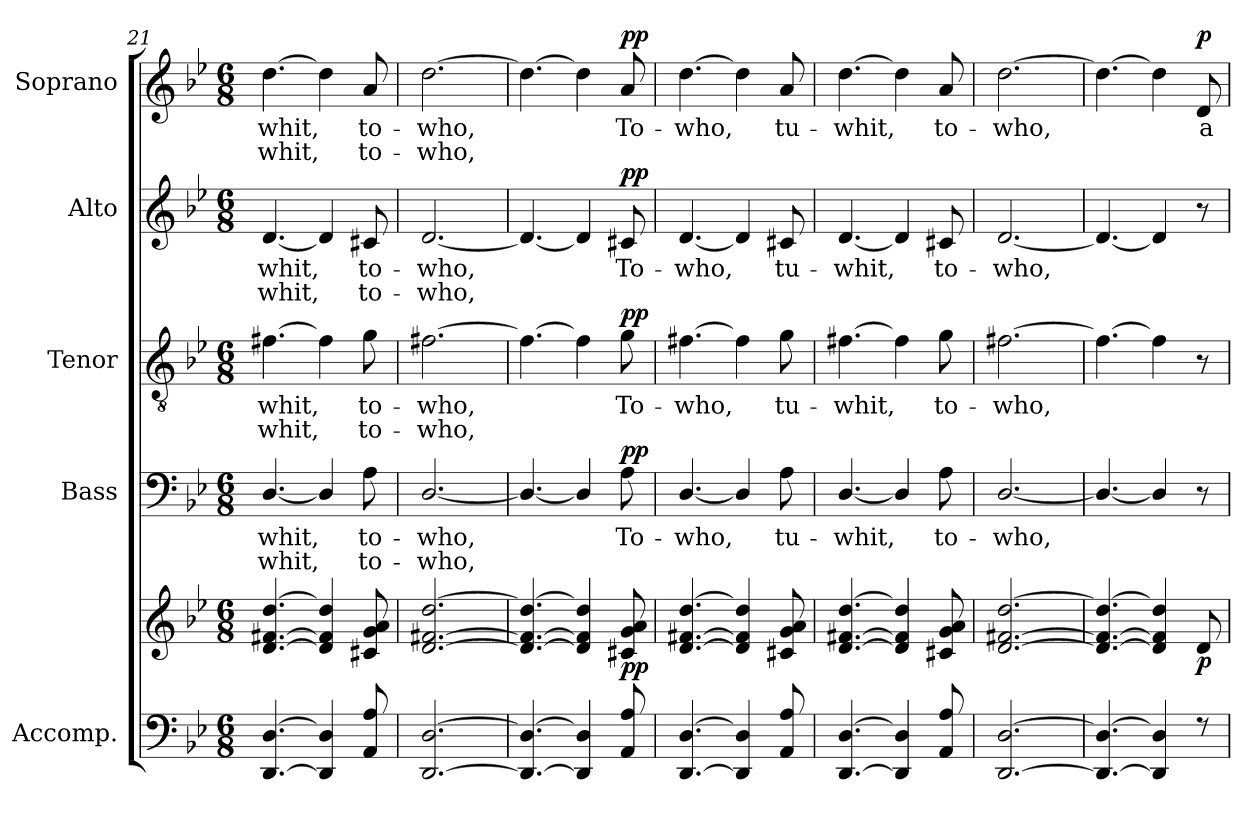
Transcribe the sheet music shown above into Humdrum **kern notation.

**kern	**kern	**dynam	**kern	**text	**text	**dynam	**kern	**text	**text	**dynam	**kern	**text	**text	**dynam	**kern	**text	**text	**dynam
*part5	*part5	*part5	*part4	*part4	*part4	*part4	*part3	*part3	*part3	*part3	*part2	*part2	*part2	*part2	*part1	*part1	*part1	*part1
*staff6	*staff5	*staff5/6	*staff4	*staff4	*staff4	*staff4	*staff3	*staff3	*staff3	*staff3	*staff2	*staff2	*staff2	*staff2	*staff1	*staff1	*staff1	*staff1
*I"Accomp.	*	*	*I"Bass	*	*	*	*I"Tenor	*	*	*	*I"Alto	*	*	*	*I"Soprano	*	*	*
*	*	*	*I'B	*	*	*	*I'T	*	*	*	*I'A	*	*	*	*I'S	*	*	*
!!LO:LB:g=z
*clefF4	*clefG2	*	*clefF4	*	*	*	*clefGv2	*	*	*	*clefG2	*	*	*	*clefG2	*	*	*
*k[b-e-]	*k[b-e-]	*	*k[b-e-]	*	*	*	*k[b-e-]	*	*	*	*k[b-e-]	*	*	*	*k[b-e-]	*	*	*
*B-:	*B-:	*	*B-:	*	*	*	*B-:	*	*	*	*B-:	*	*	*	*B-:	*	*	*
*M6/8	*M6/8	*	*M6/8	*	*	*	*M6/8	*	*	*	*M6/8	*	*	*	*M6/8	*	*	*
=21	=21	=21	=21	=21	=21	=21	=21	=21	=21	=21	=21	=21	=21	=21	=21	=21	=21	=21
*^	*	*	*	*	*	*	*	*	*	*	*	*	*	*	*	*	*	*
!	!LO:N:vis=1	!	!	!	!LO:LY:b	!LO:LY:b	!	!	!LO:LY:b	!LO:LY:b	!	!	!LO:LY:b	!LO:LY:b	!	!	!LO:LY:b	!LO:LY:b	!
*	*	*^	*	*	*	*	*	*	*	*	*	*	*	*	*	*	*	*	*
[4.DD [4.D	2.ryy	[4.d [4.f#X [4.dd	2.ryy	.	[4.D/	-whit,	whit,	.	[4.f#X	-whit,	whit,	.	[4.d	-whit,	whit,	.	[4.dd	-whit,	whit,	.
4DD] 4D]	.	4d] 4f#] 4dd]	.	.	4D/]	.	.	.	4f#]	.	.	.	4d]	.	.	.	4dd]	.	.	.
!	!	!	!	!	!	!LO:LY:b	!LO:LY:b	!	!	!LO:LY:b	!LO:LY:b	!	!	!LO:LY:b	!LO:LY:b	!	!	!LO:LY:b	!LO:LY:b	!
8AA 8A	.	8c#X 8g 8a	.	.	8A	to-	-to-	.	8g	to-	-to-	.	8c#X	to-	-to-	.	8a	to-	-to-	.
=22	=22	=22	=22	=22	=22	=22	=22	=22	=22	=22	=22	=22	=22	=22	=22	=22	=22	=22	=22	=22
!	!LO:N:vis=1	!	!	!	!	!LO:LY:b	!LO:LY:b	!	!	!LO:LY:b	!LO:LY:b	!	!	!LO:LY:b	!LO:LY:b	!	!	!LO:LY:b	!LO:LY:b	!
[2.DD [2.D	2.ryy	[2.d [2.f#X [2.dd	2.ryy	.	[2.D/	-who,	who,	.	[2.f#X	-who,	who,	.	[2.d	-who,	who,	.	[2.dd	-who,	who,	.
=23	=23	=23	=23	=23	=23	=23	=23	=23	=23	=23	=23	=23	=23	=23	=23	=23	=23	=23	=23	=23
!	!LO:N:vis=1	!	!LO:N:vis=1	!	!	!	!	!	!	!	!	!	!	!	!	!	!	!	!	!
4.DD_ 4.D_	2.ryy	4.d_ 4.f#_ 4.dd_	2.ryy	.	4.D/_	.	.	.	4.f#_	.	.	.	4.d_	.	.	.	4.dd_	.	.	.
4DD] 4D]	.	4d] 4f#] 4dd]	.	.	4D/]	.	.	.	4f#]	.	.	.	4d]	.	.	.	4dd]	.	.	.
!	!	!	!	!LO:DY:a=2	!	!LO:LY:b	!	!LO:DY:b	!	!LO:LY:b	!	!LO:DY:b	!	!LO:LY:b	!	!LO:DY:b	!	!LO:LY:b	!	!LO:DY:b
8AA 8A	.	8c#X 8g 8a	.	pp	8A	To-	.	pp	8g	To-	.	pp	8c#X	To-	.	pp	8a	To-	.	pp
=24	=24	=24	=24	=24	=24	=24	=24	=24	=24	=24	=24	=24	=24	=24	=24	=24	=24	=24	=24	=24
!	!LO:N:vis=1	!	!LO:N:vis=1	!	!	!LO:LY:b	!	!	!	!LO:LY:b	!	!	!	!LO:LY:b	!	!	!	!LO:LY:b	!	!
[4.DD [4.D	2.ryy	[4.d [4.f#X [4.dd	2.ryy	.	[4.D/	-who,	.	.	[4.f#X	-who,	.	.	[4.d	-who,	.	.	[4.dd	-who,	.	.
4DD] 4D]	.	4d] 4f#] 4dd]	.	.	4D/]	.	.	.	4f#]	.	.	.	4d]	.	.	.	4dd]	.	.	.
!	!	!	!	!	!	!LO:LY:b	!	!	!	!LO:LY:b	!	!	!	!LO:LY:b	!	!	!	!LO:LY:b	!	!
8AA 8A	.	8c#X 8g 8a	.	.	8A	tu-	.	.	8g	tu-	.	.	8c#X	tu-	.	.	8a	tu-	.	.
=25	=25	=25	=25	=25	=25	=25	=25	=25	=25	=25	=25	=25	=25	=25	=25	=25	=25	=25	=25	=25
!	!LO:N:vis=1	!	!LO:N:vis=1	!	!	!LO:LY:b	!	!	!	!LO:LY:b	!	!	!	!LO:LY:b	!	!	!	!LO:LY:b	!	!
[4.DD [4.D	2.ryy	[4.d [4.f#X [4.dd	2.ryy	.	[4.D/	-whit,	.	.	[4.f#X	-whit,	.	.	[4.d	-whit,	.	.	[4.dd	-whit,	.	.
4DD] 4D]	.	4d] 4f#] 4dd]	.	.	4D/]	.	.	.	4f#]	.	.	.	4d]	.	.	.	4dd]	.	.	.
!	!	!	!	!	!	!LO:LY:b	!	!	!	!LO:LY:b	!	!	!	!LO:LY:b	!	!	!	!LO:LY:b	!	!
8AA 8A	.	8c#X 8g 8a	.	.	8A	to-	.	.	8g	to-	.	.	8c#X	to-	.	.	8a	to-	.	.
=26	=26	=26	=26	=26	=26	=26	=26	=26	=26	=26	=26	=26	=26	=26	=26	=26	=26	=26	=26	=26
!	!LO:N:vis=1	!	!LO:N:vis=1	!	!	!LO:LY:b	!	!	!	!LO:LY:b	!	!	!	!LO:LY:b	!	!	!	!LO:LY:b	!	!
[2.DD [2.D	2.ryy	[2.d [2.f#X [2.dd	2.ryy	.	[2.D/	-who,	.	.	[2.f#X	-who,	.	.	[2.d	-who,	.	.	[2.dd	-who,	.	.
=27	=27	=27	=27	=27	=27	=27	=27	=27	=27	=27	=27	=27	=27	=27	=27	=27	=27	=27	=27	=27
!	!LO:N:vis=1	!	!LO:N:vis=1	!	!	!	!	!	!	!	!	!	!	!	!	!	!	!	!	!
4.DD_ 4.D_	2.ryy	4.d_ 4.f#_ 4.dd_	2.ryy	.	4.D/_	.	.	.	4.f#_	.	.	.	4.d_	.	.	.	4.dd_	.	.	.
4DD] 4D]	.	4d] 4f#] 4dd]	.	.	4D/]	.	.	.	4f#]	.	.	.	4d]	.	.	.	4dd]	.	.	.
!	!	!	!	!LO:DY:b	!	!	!	!	!	!	!	!	!	!	!	!	!	!LO:LY:b	!	!LO:DY:b
8r	.	8d	.	p	8r	.	.	.	8r	.	.	.	8r	.	.	.	8d	a	.	p
*v	*v	*	*	*	*	*	*	*	*	*	*	*	*	*	*	*	*	*	*	*
*	*v	*v	*	*	*	*	*	*	*	*	*	*	*	*	*	*	*	*	*
=	=	=	=	=	=	=	=	=	=	=	=	=	=	=	=	=	=	=
*-	*-	*-	*-	*-	*-	*-	*-	*-	*-	*-	*-	*-	*-	*-	*-	*-	*-	*-
